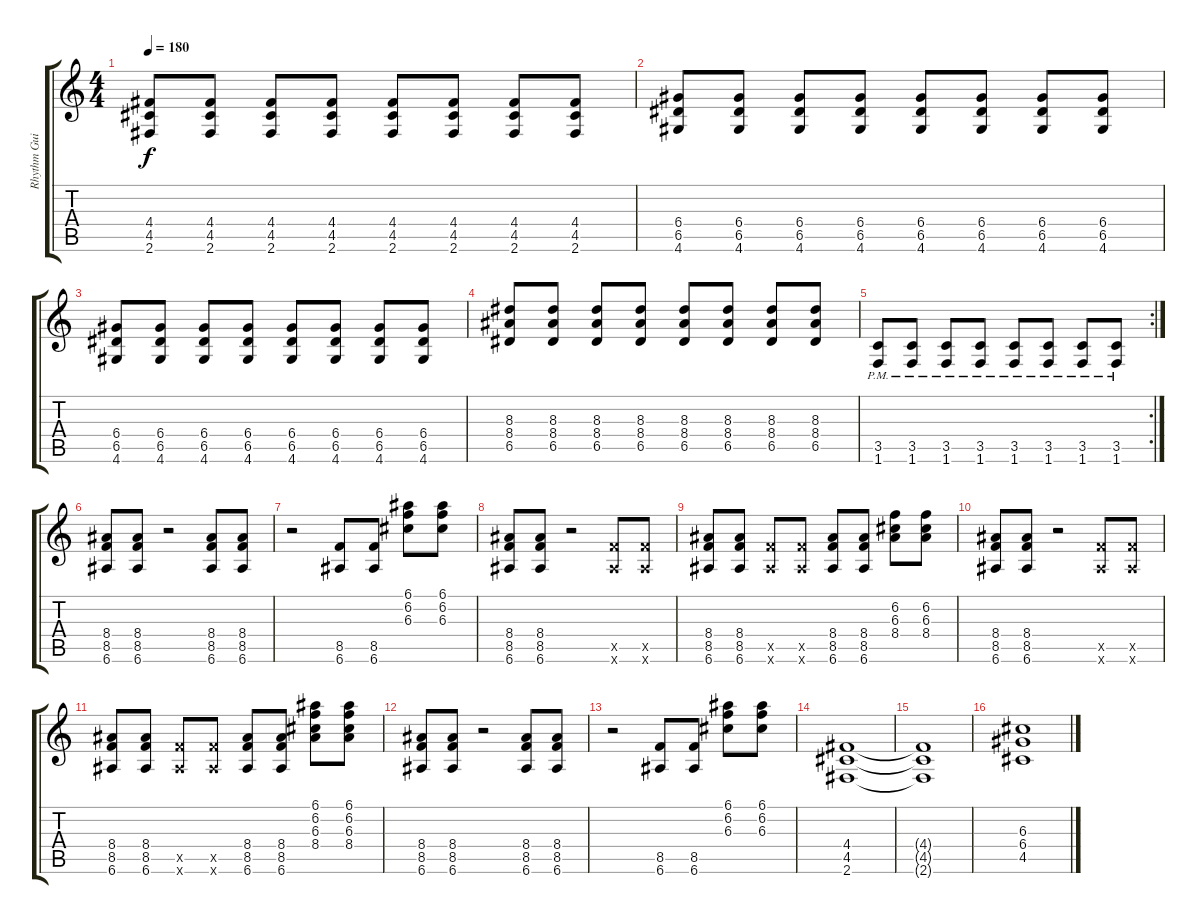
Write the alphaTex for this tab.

\track ("Rhythm Guitar" "Rhythm Gui") {instrument distortionguitar}
\staff {score tabs}
\tuning (E4 B3 G3 D3 A2 E2) {hide}
\ts (4 4)
\tempo 180
\clef g2
\ks c
(4.4 4.5 2.6).8{dy f} (4.4 4.5 2.6).8 (4.4 4.5 2.6).8 (4.4 4.5 2.6).8 (4.4 4.5 2.6).8 (4.4 4.5 2.6).8 (4.4 4.5 2.6).8 (4.4 4.5 2.6).8 |
(6.4 6.5 4.6).8 (6.4 6.5 4.6).8 (6.4 6.5 4.6).8 (6.4 6.5 4.6).8 (6.4 6.5 4.6).8 (6.4 6.5 4.6).8 (6.4 6.5 4.6).8 (6.4 6.5 4.6).8 |
(6.4 6.5 4.6).8 (6.4 6.5 4.6).8 (6.4 6.5 4.6).8 (6.4 6.5 4.6).8 (6.4 6.5 4.6).8 (6.4 6.5 4.6).8 (6.4 6.5 4.6).8 (6.4 6.5 4.6).8 |
(8.3 8.4 6.5).8 (8.3 8.4 6.5).8 (8.3 8.4 6.5).8 (8.3 8.4 6.5).8 (8.3 8.4 6.5).8 (8.3 8.4 6.5).8 (8.3 8.4 6.5).8 (8.3 8.4 6.5).8 |
\rc 2
(3.5{pm} 1.6{pm}).8 (3.5{pm} 1.6{pm}).8 (3.5{pm} 1.6{pm}).8 (3.5{pm} 1.6{pm}).8 (3.5{pm} 1.6{pm}).8 (3.5{pm} 1.6{pm}).8 (3.5{pm} 1.6{pm}).8 (3.5{pm} 1.6{pm}).8 |
(8.4 8.5 6.6).8 (8.4 8.5 6.6).8 r.2 (8.4 8.5 6.6).8 (8.4 8.5 6.6).8 |
r.2 (8.5 6.6).8 (8.5 6.6).8 (6.1 6.2 6.3).8 (6.1 6.2 6.3).8 |
(8.4 8.5 6.6).8 (8.4 8.5 6.6).8 r.2 (8.5{x} 6.6{x}).8 (8.5{x} 6.6{x}).8 |
(8.4 8.5 6.6).8 (8.4 8.5 6.6).8 (8.5{x} 6.6{x}).8 (8.5{x} 6.6{x}).8 (8.4 8.5 6.6).8 (8.4 8.5 6.6).8 (6.2 6.3 8.4).8 (6.2 6.3 8.4).8 |
(8.4 8.5 6.6).8 (8.4 8.5 6.6).8 r.2 (8.5{x} 6.6{x}).8 (8.5{x} 6.6{x}).8 |
(8.4 8.5 6.6).8 (8.4 8.5 6.6).8 (8.5{x} 6.6{x}).8 (8.5{x} 6.6{x}).8 (8.4 8.5 6.6).8 (8.4 8.5 6.6).8 (6.1 6.2 6.3 8.4).8 (6.1 6.2 6.3 8.4).8 |
(8.4 8.5 6.6).8 (8.4 8.5 6.6).8 r.2 (8.4 8.5 6.6).8 (8.4 8.5 6.6).8 |
r.2 (8.5 6.6).8 (8.5 6.6).8 (6.1 6.2 6.3).8 (6.1 6.2 6.3).8 |
(4.4 4.5 2.6).1 |
(4.4{t} 4.5{t} 2.6{t}).1 |
(6.3 6.4 4.5).1
